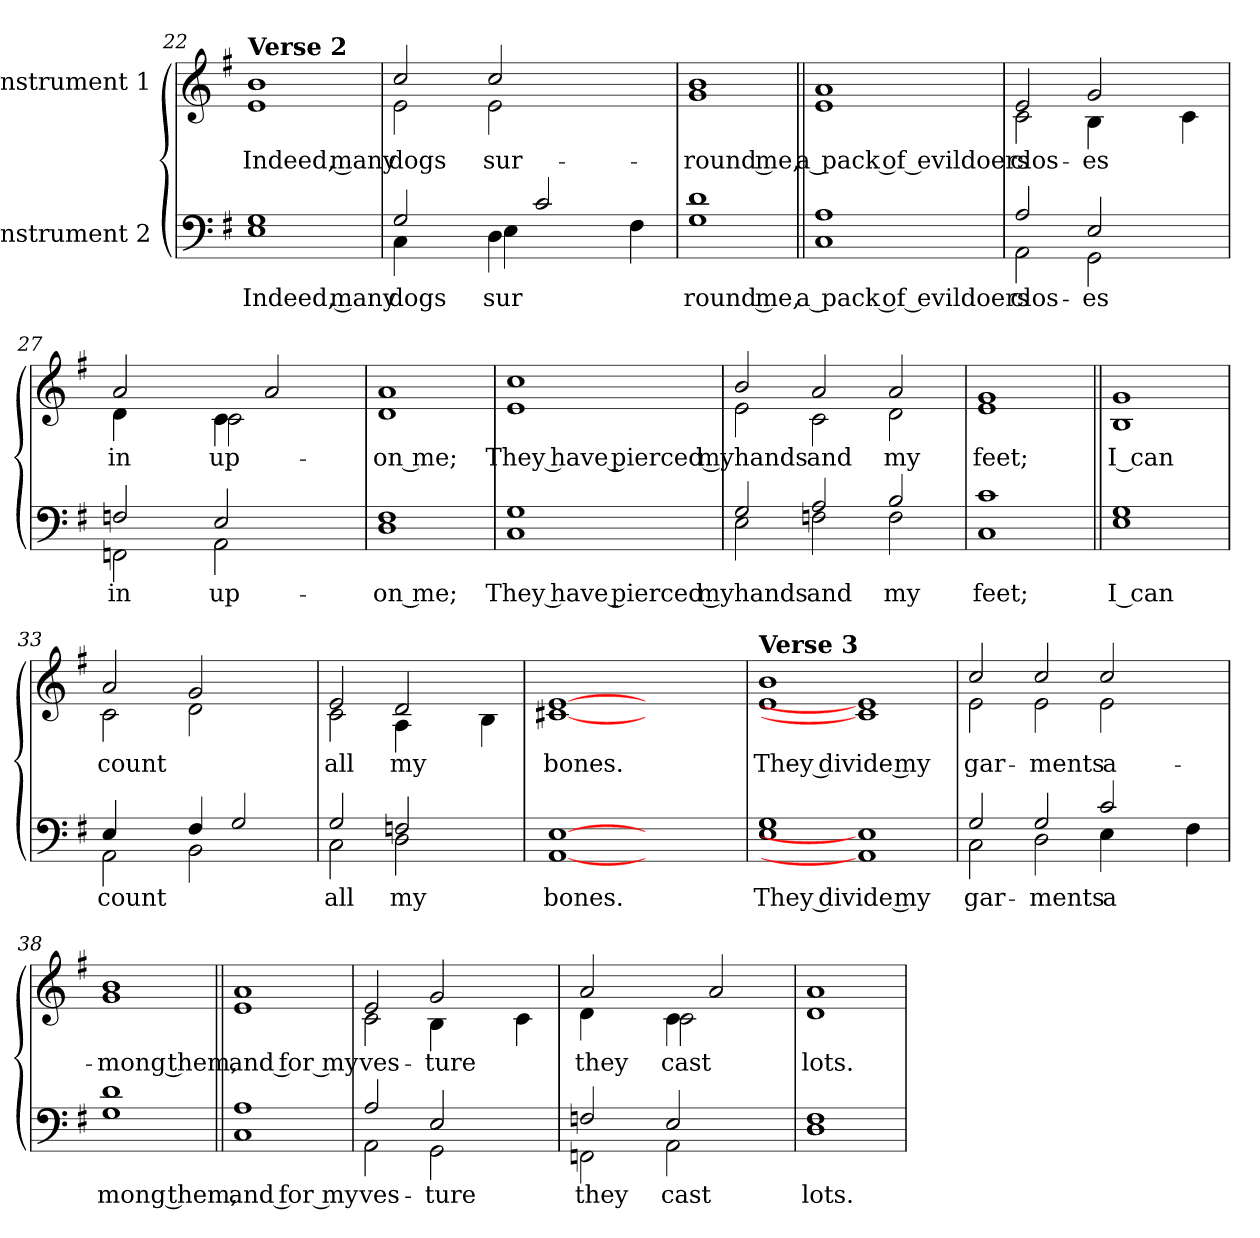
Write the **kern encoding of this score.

**kern	**text	**kern	**text
*part2	*part2	*part1	*part1
*staff2	*staff2	*staff1	*staff1
*I"Instrument 2	*	*I"Instrument 1	*
!!LO:LB:g=z
*clefF4	*	*clefG2	*
*k[f#]	*	*k[f#]	*
*G:	*	*G:	*
=22	=22	=22	=22
!	!	!LO:TX:a:B:t=Verse 2	!
!	!LO:LY:a:cj	!	!LO:LY:b:cj
1G 1E	Indeed, many	1b 1e	Indeed, many
=23	=23	=23	=23
*^	*	*	*
!	!	!LO:LY:a:cj	!	!LO:LY:b:cj
*	*	*	*^	*
2G/	4C\	dogs	2cc/	2e\	dogs
.	4ryy	.	.	.	.
!	!	!LO:LY:a:cj	!	!	!
!	!	!LO:LY:a:cj	!	!	!LO:LY:b:cj
4D\	4E\	sur-	2cc/	2e\	sur-
2c/	2.ryy	.	.	.	.
.	.	.	2ryy	2ryy	.
!	!	!LO:LY:a:cj	!	!	!
4F#\	.	--	.	.	.
*v	*v	*	*	*	*
*	*	*v	*v	*
=24	=24	=24	=24
!	!LO:LY:a:cj	!	!LO:LY:b:cj
1d 1G	-round me,	1g 1b	-round me,
=25||	=25||	=25||	=25||
!	!LO:LY:a:cj	!	!LO:LY:b:cj
1A 1C	a pack of evildoers	1a 1e	a pack of evildoers
=26	=26	=26	=26
*^	*	*	*
!	!	!LO:LY:a:cj	!	!LO:LY:b:cj
*	*	*	*^	*
2A/	2AA\	clos-	2e/	2c\	clos-
!	!	!LO:LY:a:cj	!	!	!LO:LY:b:cj
2E/	2GG\	-es	2g/	4B\	-es
.	.	.	.	2ryy	.
!	!	!	!	!	!LO:LY:b:cj
4ryy	4ryy	.	4c\	.	.
=27	=27	=27	=27	=27	=27
!	!	!LO:LY:a:cj	!	!	!LO:LY:b:cj
2Fn/	2FFn\	in	2a/	4d\	in
.	.	.	.	4ryy	.
!	!	!LO:LY:a:cj	!	!	!LO:LY:b:cj
!	!	!	!	!	!LO:LY:b:cj
2E/	2AA\	up-	4c\	2c\	up-
.	.	.	2a/	.	.
4ryy	4ryy	.	.	4ryy	.
=28	=28	=28	=28	=28	=28
!	!	!LO:LY:a:cj	!	!	!LO:LY:b:cj
*v	*v	*	*	*	*
*	*	*v	*v	*
1F# 1D	-on me;	1d 1a	-on me;
!!LO:PB:g=z
=29	=29	=29	=29
!	!LO:LY:a:cj	!	!LO:LY:b:cj
1G 1C	They have pierced myhands	1cc 1e	They have pierced myhands
=30	=30	=30	=30
*^	*	*	*
!	!	!LO:LY:a:cj	!	!LO:LY:b:cj
*	*	*	*^	*
2G/	2E\	.	2b/	2e\	.
!	!	!LO:LY:a:cj	!	!	!LO:LY:b:cj
2A/	2Fn\	and	2a/	2c\	and
!	!	!LO:LY:a:cj	!	!	!LO:LY:b:cj
2B/	2F\	my	2a/	2d\	my
=31	=31	=31	=31	=31	=31
!	!	!LO:LY:a:cj	!	!	!LO:LY:b:cj
*v	*v	*	*	*	*
*	*	*v	*v	*
1c 1C	feet;	1g 1e	feet;
=32||	=32||	=32||	=32||
!	!LO:LY:a:cj	!	!LO:LY:b:cj
1G 1E	I can	1B 1g	I can
=33	=33	=33	=33
*^	*	*	*
!	!	!LO:LY:a:cj	!	!LO:LY:b:cj
*	*	*	*^	*
2AA\	4E/	count	2a/	2c\	count
.	4ryy	.	.	.	.
!	!	!LO:LY:a:cj	!	!	!
!	!	!LO:LY:a:cj	!	!	!LO:LY:b:cj
4F#/	2BB\	.	2g/	2d\	.
2G/	.	.	.	.	.
.	4ryy	.	4ryy	4ryy	.
=34	=34	=34	=34	=34	=34
!	!	!LO:LY:a:cj	!	!	!LO:LY:b:cj
2G/	2C\	all	2e/	2c\	all
!	!	!LO:LY:a:cj	!	!	!LO:LY:b:cj
2Fn/	2D\	my	2d/	4A\	my
.	.	.	.	2ryy	.
!	!	!	!	!	!LO:LY:b:cj
4ryy	4ryy	.	4B\	.	.
*	*	*	*v	*v	*
=35	=35	=35	=35	=35
!	!	!LO:LY:a:cj	!	!LO:LY:b:cj
*v	*v	*	*	*
[1E [1AA	bones.	[1e [1c#X	bones.
1ryy	.	1ryy	.
!!LO:LB:g=z
=36!	=36!	=36!	=36!
!	!	!LO:TX:a:B:t=Verse 3	!
!	!LO:LY:a:cj	!	!LO:LY:b:cj
1G 1E	They divide my	1b 1e	They divide my
1E] 1AA]	.	1e] 1c#]	.
=37	=37	=37	=37
*^	*	*	*
!	!	!LO:LY:a:cj	!	!LO:LY:b:cj
*	*	*	*^	*
2G/	2C\	gar-	2cc/	2e\	gar-
!	!	!LO:LY:a:cj	!	!	!LO:LY:b:cj
2G/	2D\	-ments	2cc/	2e\	-ments
!	!	!LO:LY:a:cj	!	!	!LO:LY:b:cj
2c/	4E\	a-	2cc/	2e\	a-
.	2ryy	.	.	.	.
!	!	!LO:LY:a:cj	!	!	!
4F#\	.	--	4ryy	4ryy	.
*v	*v	*	*	*	*
=38	=38	=38	=38	=38
!	!LO:LY:a:cj	!	!	!LO:LY:b:cj
*	*	*v	*v	*
1d 1G	-mong them,	1g 1b	-mong them,
=39||	=39||	=39||	=39||
!	!LO:LY:a:cj	!	!LO:LY:b:cj
1A 1C	and for my	1a 1e	and for my
=40	=40	=40	=40
*^	*	*	*
!	!	!LO:LY:a:cj	!	!LO:LY:b:cj
*	*	*	*^	*
2A/	2AA\	ves-	2e/	2c\	ves-
!	!	!LO:LY:a:cj	!	!	!LO:LY:b:cj
2E/	2GG\	-ture	2g/	4B\	-ture
.	.	.	.	2ryy	.
!	!	!	!	!	!LO:LY:b:cj
4ryy	4ryy	.	4c\	.	.
=41	=41	=41	=41	=41	=41
!	!	!LO:LY:a:cj	!	!	!LO:LY:b:cj
2Fn/	2FFn\	they	2a/	4d\	they
.	.	.	.	4ryy	.
!	!	!LO:LY:a:cj	!	!	!LO:LY:b:cj
!	!	!	!	!	!LO:LY:b:cj
2E/	2AA\	cast	4c\	2c\	cast
.	.	.	2a/	.	.
4ryy	4ryy	.	.	4ryy	.
=42	=42	=42	=42	=42	=42
!	!	!LO:LY:a:cj	!	!	!LO:LY:b:cj
*v	*v	*	*	*	*
*	*	*v	*v	*
1F# 1D	lots.	1a 1d	lots.
=	=	=	=
*-	*-	*-	*-
